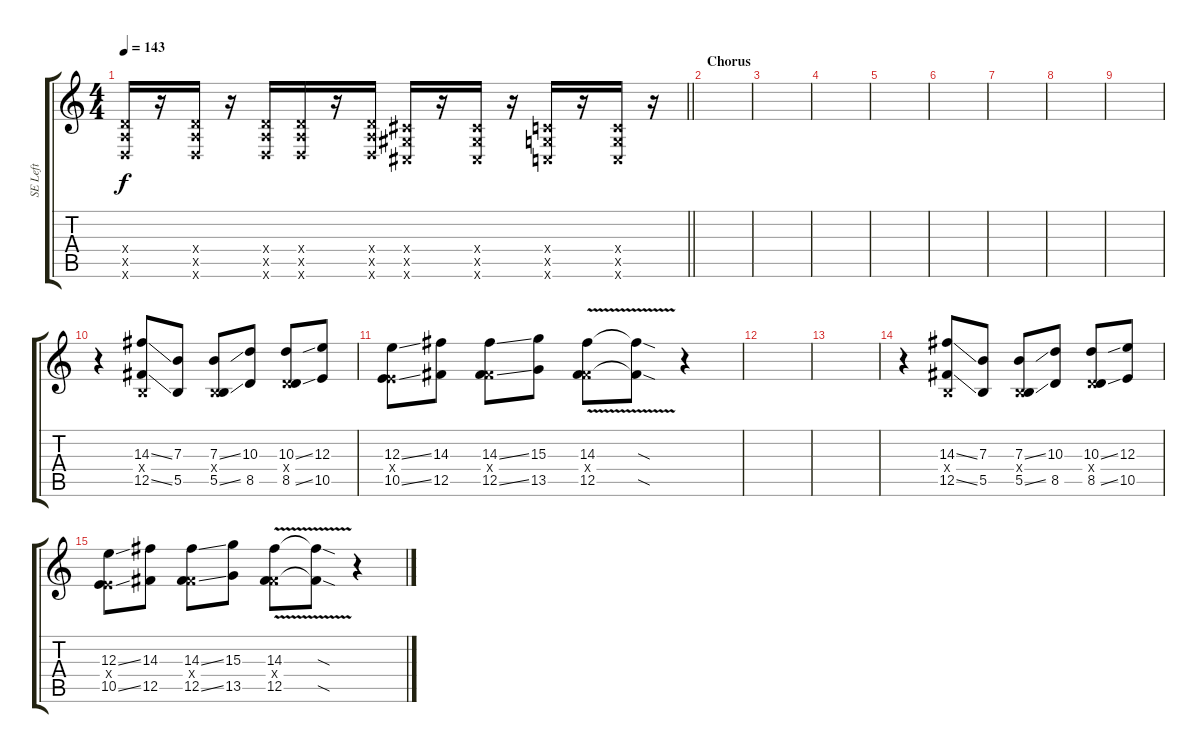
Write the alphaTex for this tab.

\track ("SE Left" "SE Left") {instrument distortionguitar}
\staff {score tabs}
\tuning (Db4 Ab3 E3 B2 Gb2 B1) {hide}
\ts (4 4)
\tempo 143
\clef g2
\barLineRight lightlight
\ks c
(3.4{x} 3.5{x} 3.6{x}).16{dy f} r.16 (3.4{x} 3.5{x} 3.6{x}).16 r.16 (3.4{x} 3.5{x} 3.6{x}).16 (3.4{x} 3.5{x} 3.6{x}).16 r.16 (3.4{x} 3.5{x} 3.6{x}).16 (2.4{x} 2.5{x} 2.6{x}).16 r.16 (2.4{x} 2.5{x} 2.6{x}).16 r.16 (1.4{x} 1.5{x} 1.6{x}).16 r.16 (1.4{x} 1.5{x} 1.6{x}).16 r.16 |
\section ("" "Chorus")
|
|
|
|
|
|
|
|
r.4{volume 12 balance 8} (14.3{ss} 0.4{x} 12.5{ss}).8 (7.3 5.5).8 (7.3{ss} 0.4{x} 5.5{ss}).8 (10.3 8.5).8 (10.3{ss} 3.4{x} 8.5{ss}).8 (12.3 10.5).8 |
(12.3{ss} 5.4{x} 10.5{ss}).8 (14.3 12.5).8 (14.3{ss} 7.4{x} 12.5{ss}).8 (15.3 13.5).8 (14.3{v} 7.4{x} 12.5{v}).8 (14.3{sod t} 12.5{sod t}).8 r.4 |
|
|
r.4 (14.3{ss} 0.4{x} 12.5{ss}).8 (7.3 5.5).8 (7.3{ss} 0.4{x} 5.5{ss}).8 (10.3 8.5).8 (10.3{ss} 3.4{x} 8.5{ss}).8 (12.3 10.5).8 |
(12.3{ss} 5.4{x} 10.5{ss}).8 (14.3 12.5).8 (14.3{ss} 7.4{x} 12.5{ss}).8 (15.3 13.5).8 (14.3{v} 7.4{x} 12.5{v}).8 (14.3{sod t} 12.5{sod t}).8 r.4
